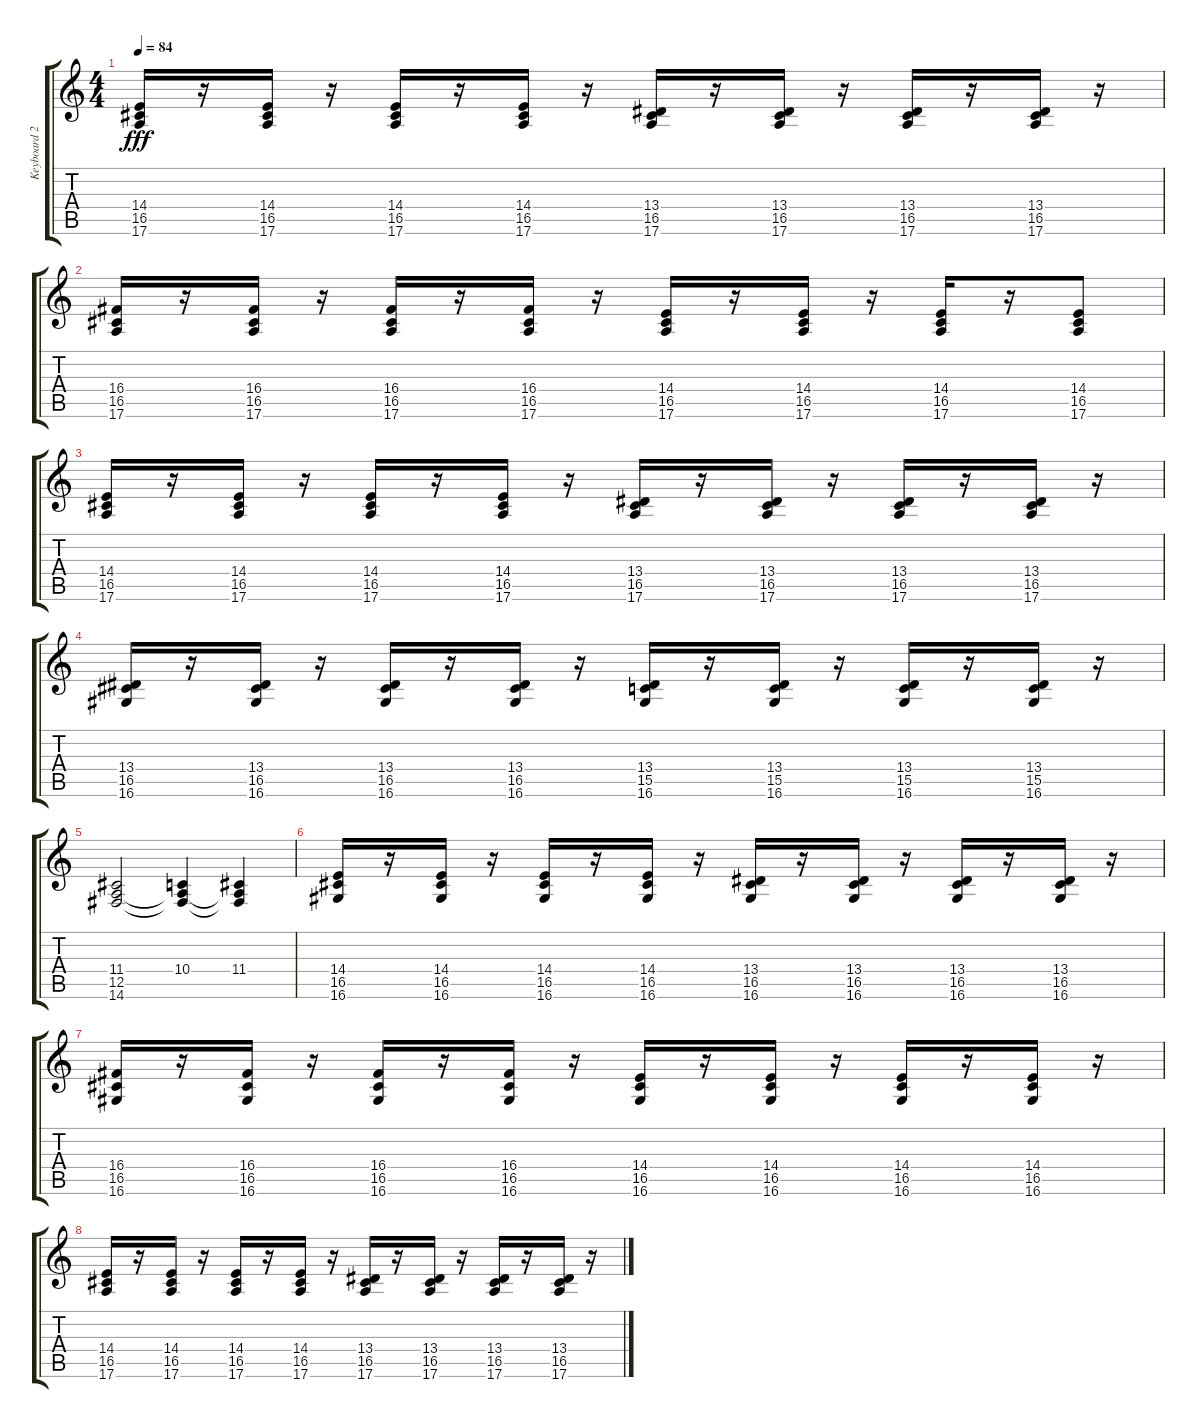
\track ("Keyboard 2" "Keyboard 2") {instrument stringensemble1}
\staff {score tabs}
\tuning (E4 B3 G3 D3 A2 E2) {hide}
\ts (4 4)
\tempo 84
\clef g2
\ks c
(14.4 16.5 17.6).16{dy fff} r.16 (14.4 16.5 17.6).16 r.16 (14.4 16.5 17.6).16 r.16 (14.4 16.5 17.6).16 r.16 (13.4 16.5 17.6).16 r.16 (13.4 16.5 17.6).16 r.16 (13.4 16.5 17.6).16 r.16 (13.4 16.5 17.6).16 r.16 |
(16.4 16.5 17.6).16 r.16 (16.4 16.5 17.6).16 r.16 (16.4 16.5 17.6).16 r.16 (16.4 16.5 17.6).16 r.16 (14.4 16.5 17.6).16 r.16 (14.4 16.5 17.6).16 r.16 (14.4 16.5 17.6).16 r.16 (14.4 16.5 17.6).8 |
(14.4 16.5 17.6).16 r.16 (14.4 16.5 17.6).16 r.16 (14.4 16.5 17.6).16 r.16 (14.4 16.5 17.6).16 r.16 (13.4 16.5 17.6).16 r.16 (13.4 16.5 17.6).16 r.16 (13.4 16.5 17.6).16 r.16 (13.4 16.5 17.6).16 r.16 |
(13.4 16.5 16.6).16 r.16 (13.4 16.5 16.6).16 r.16 (13.4 16.5 16.6).16 r.16 (13.4 16.5 16.6).16 r.16 (13.4 15.5 16.6).16 r.16 (13.4 15.5 16.6).16 r.16 (13.4 15.5 16.6).16 r.16 (13.4 15.5 16.6).16 r.16 |
(11.4 12.5 14.6).2 (10.4 12.5{t} 14.6{t}).4 (11.4 12.5{t} 14.6{t}).4 |
(14.4 16.5 16.6).16 r.16 (14.4 16.5 16.6).16 r.16 (14.4 16.5 16.6).16 r.16 (14.4 16.5 16.6).16 r.16 (13.4 16.5 16.6).16 r.16 (13.4 16.5 16.6).16 r.16 (13.4 16.5 16.6).16 r.16 (13.4 16.5 16.6).16 r.16 |
(16.4 16.5 16.6).16 r.16 (16.4 16.5 16.6).16 r.16 (16.4 16.5 16.6).16 r.16 (16.4 16.5 16.6).16 r.16 (14.4 16.5 16.6).16 r.16 (14.4 16.5 16.6).16 r.16 (14.4 16.5 16.6).16 r.16 (14.4 16.5 16.6).16 r.16 |
(14.4 16.5 17.6).16 r.16 (14.4 16.5 17.6).16 r.16 (14.4 16.5 17.6).16 r.16 (14.4 16.5 17.6).16 r.16 (13.4 16.5 17.6).16 r.16 (13.4 16.5 17.6).16 r.16 (13.4 16.5 17.6).16 r.16 (13.4 16.5 17.6).16 r.16
